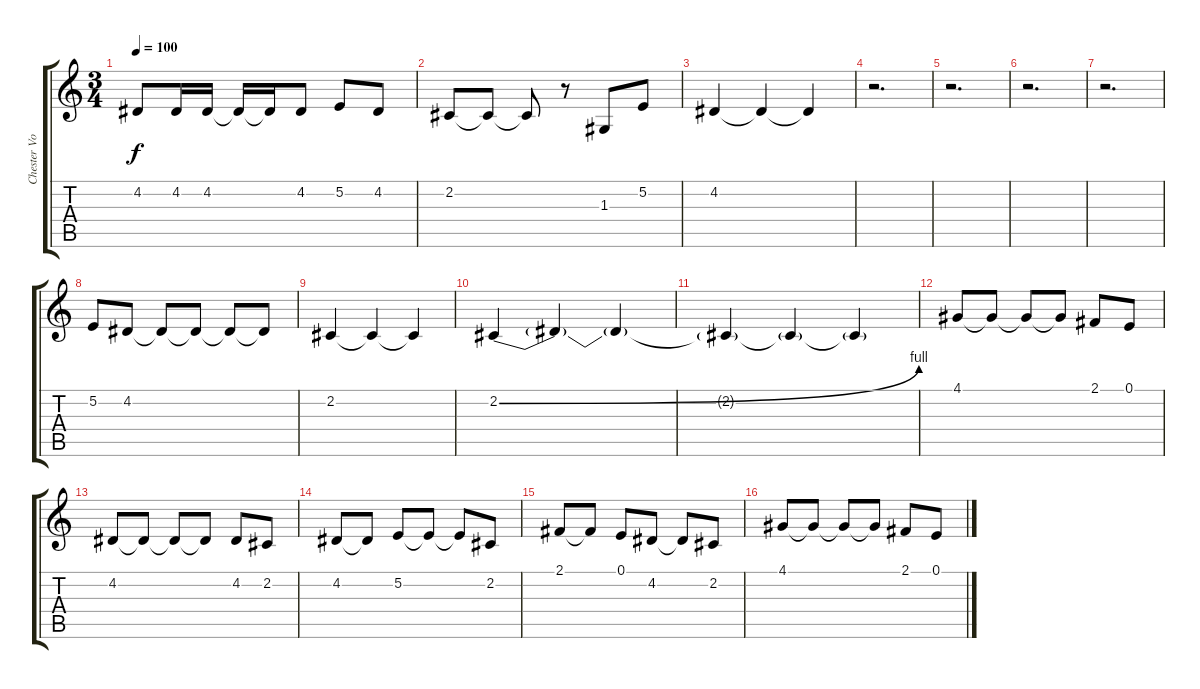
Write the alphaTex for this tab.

\track ("Chester Vocals" "Chester Vo") {instrument harmonica}
\staff {score tabs}
\tuning (E4 B3 G3 D3 A2 E2) {hide}
\ts (3 4)
\tempo 100
\clef g2
\ks c
4.2.8{dy f} 4.2.16 4.2.16 4.2{t}.16 4.2{t}.16 4.2.8 5.2.8 4.2.8 |
2.2.8 2.2{t}.8 2.2{t}.8 r.8 1.3.8 5.2.8 |
4.2.4 4.2{t}.4 4.2{t}.4 |
r.2{d} |
r.2{d} |
r.2{d} |
r.2{d} |
5.2.8 4.2.8 4.2{t}.8 4.2{t}.8 4.2{t}.8 4.2{t}.8 |
2.2.4 2.2{t}.4 2.2{t}.4 |
2.2{be (bend 0 0 60 4)}.4 2.2{t}.4 2.2{t}.4 |
2.2{t}.4 2.2{t}.4 2.2{t}.4 |
4.1.8 4.1{t}.8 4.1{t}.8 4.1{t}.8 2.1.8 0.1.8 |
4.2.8 4.2{t}.8 4.2{t}.8 4.2{t}.8 4.2.8 2.2.8 |
4.2.8 4.2{t}.8 5.2.8 5.2{t}.8 5.2{t}.8 2.2.8 |
2.1.8 2.1{t}.8 0.1.8 4.2.8 4.2{t}.8 2.2.8 |
4.1.8 4.1{t}.8 4.1{t}.8 4.1{t}.8 2.1.8 0.1.8
